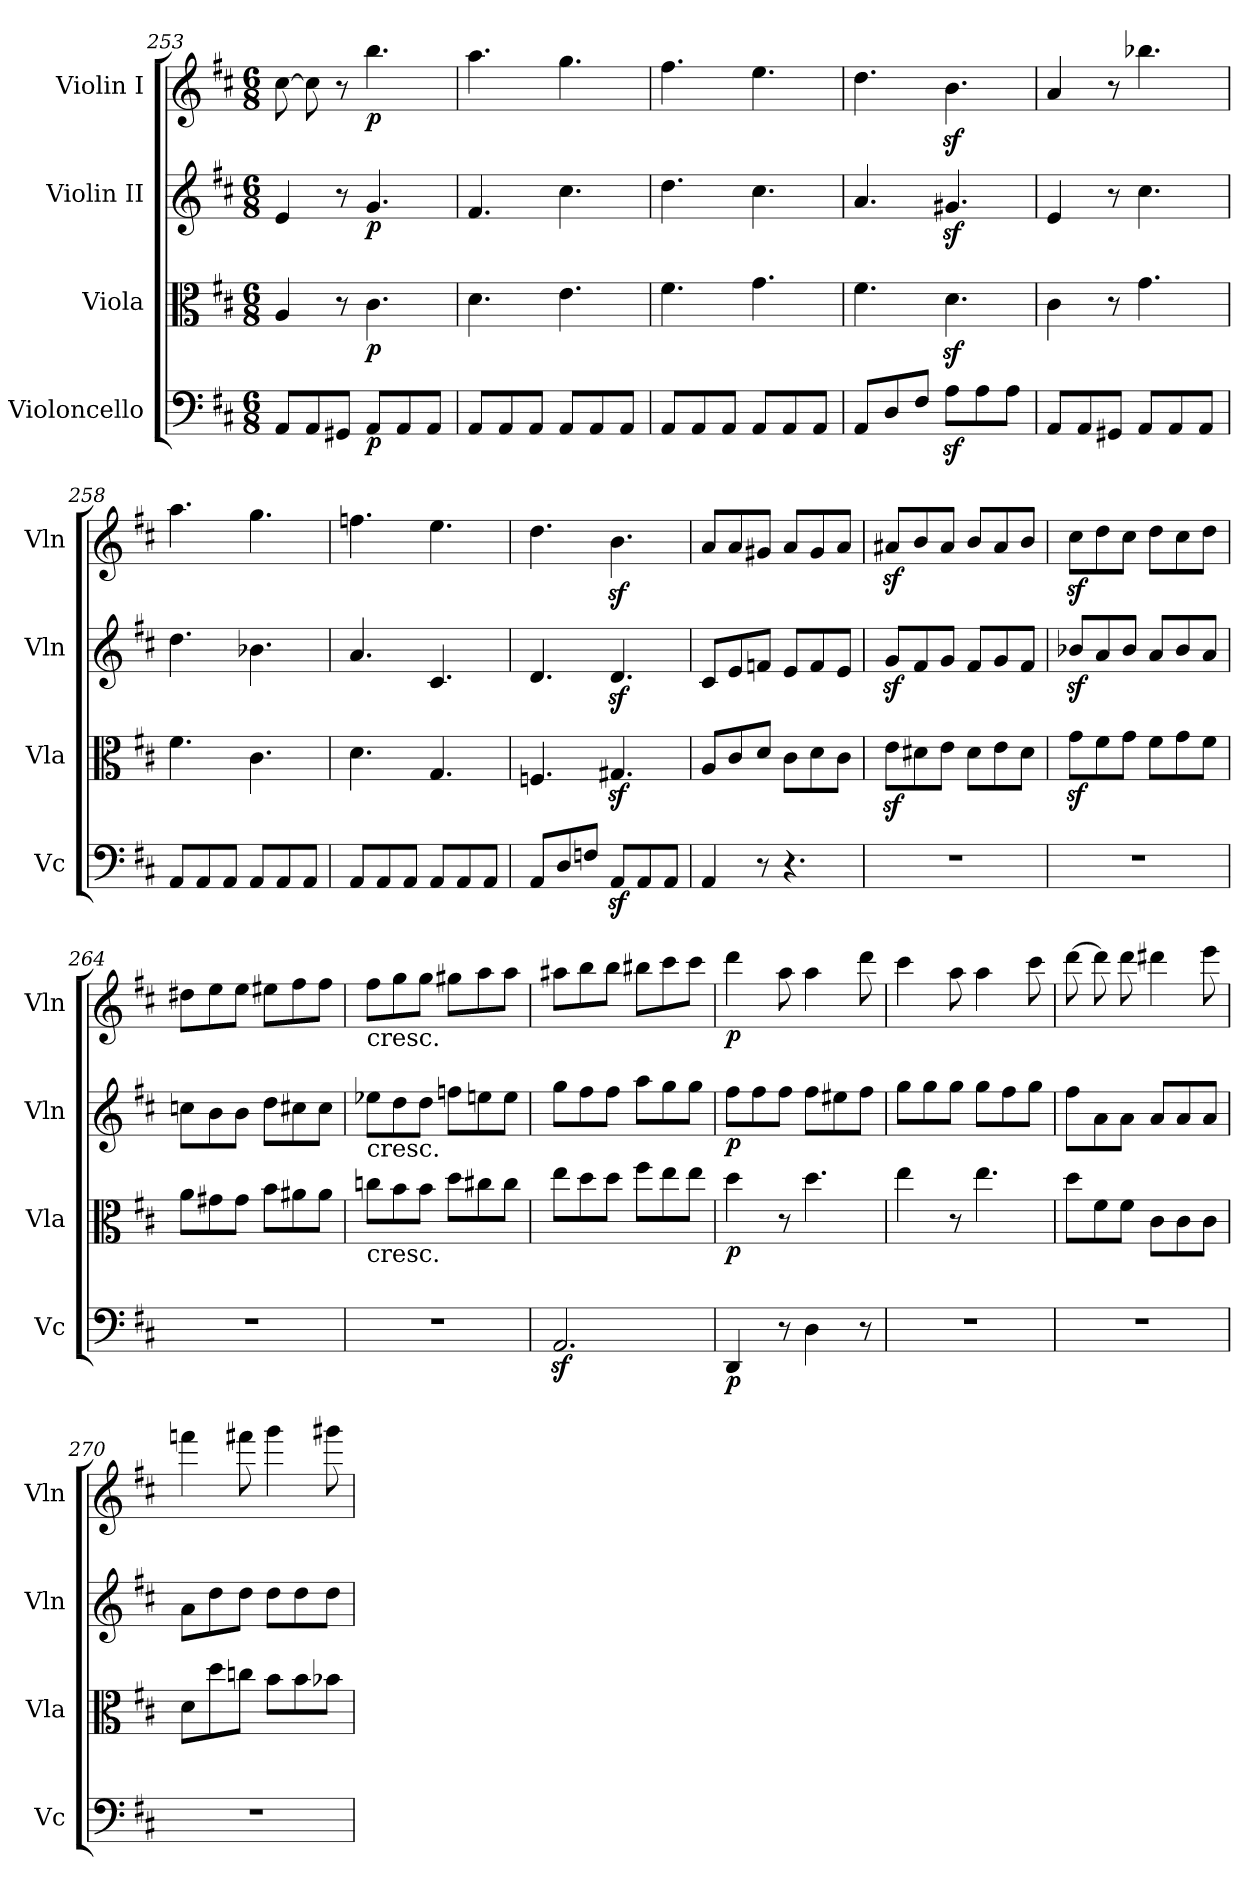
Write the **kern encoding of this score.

**kern	**dynam	**kern	**dynam	**kern	**dynam	**kern	**dynam
*part4	*part4	*part3	*part3	*part2	*part2	*part1	*part1
*staff4	*staff4	*staff3	*staff3	*staff2	*staff2	*staff1	*staff1
*I"Violoncello	*	*I"Viola	*	*I"Violin II	*	*I"Violin I	*
*I'Vc	*	*I'Vla	*	*I'Vln	*	*I'Vln	*
*clefF4	*	*clefC3	*	*clefG2	*	*clefG2	*
*k[f#c#]	*	*k[f#c#]	*	*k[f#c#]	*	*k[f#c#]	*
*M6/8	*	*M6/8	*	*M6/8	*	*M6/8	*
=253	=253	=253	=253	=253	=253	=253	=253
8AA/L	.	4A/	.	4e/	.	[8cc#\	.
8AA/	.	.	.	.	.	8cc#\]	.
8GG#X/J	.	8r	.	8r	.	8r	.
!	!LO:DY:b	!	!LO:DY:b	!	!LO:DY:b	!	!LO:DY:b
8AA/L	p	4.c#\	p	4.g/	p	4.bb\	p
8AA/	.	.	.	.	.	.	.
8AA/J	.	.	.	.	.	.	.
=254	=254	=254	=254	=254	=254	=254	=254
8AA/L	.	4.d\	.	4.f#/	.	4.aa\	.
8AA/	.	.	.	.	.	.	.
8AA/J	.	.	.	.	.	.	.
8AA/L	.	4.e\	.	4.cc#\	.	4.gg\	.
8AA/	.	.	.	.	.	.	.
8AA/J	.	.	.	.	.	.	.
=255	=255	=255	=255	=255	=255	=255	=255
8AA/L	.	4.f#\	.	4.dd\	.	4.ff#\	.
8AA/	.	.	.	.	.	.	.
8AA/J	.	.	.	.	.	.	.
8AA/L	.	4.g\	.	4.cc#\	.	4.ee\	.
8AA/	.	.	.	.	.	.	.
8AA/J	.	.	.	.	.	.	.
=256	=256	=256	=256	=256	=256	=256	=256
8AA/L	.	4.f#\	.	4.a/	.	4.dd\	.
8D/	.	.	.	.	.	.	.
8F#/J	.	.	.	.	.	.	.
8Az<\L	.	4.dz<\	.	4.g#Xz</	.	4.bz<\	.
8A\	.	.	.	.	.	.	.
8A\J	.	.	.	.	.	.	.
=257	=257	=257	=257	=257	=257	=257	=257
8AA/L	.	4c#\	.	4e/	.	4a/	.
8AA/	.	.	.	.	.	.	.
8GG#X/J	.	8r	.	8r	.	8r	.
8AA/L	.	4.g\	.	4.cc#\	.	4.bb-X\	.
8AA/	.	.	.	.	.	.	.
8AA/J	.	.	.	.	.	.	.
=258	=258	=258	=258	=258	=258	=258	=258
8AA/L	.	4.f#\	.	4.dd\	.	4.aa\	.
8AA/	.	.	.	.	.	.	.
8AA/J	.	.	.	.	.	.	.
8AA/L	.	4.c#\	.	4.b-X\	.	4.gg\	.
8AA/	.	.	.	.	.	.	.
8AA/J	.	.	.	.	.	.	.
=259	=259	=259	=259	=259	=259	=259	=259
8AA/L	.	4.d\	.	4.a/	.	4.ffn\	.
8AA/	.	.	.	.	.	.	.
8AA/J	.	.	.	.	.	.	.
8AA/L	.	4.G/	.	4.c#/	.	4.ee\	.
8AA/	.	.	.	.	.	.	.
8AA/J	.	.	.	.	.	.	.
=260	=260	=260	=260	=260	=260	=260	=260
8AA/L	.	4.Fn/	.	4.d/	.	4.dd\	.
8D/	.	.	.	.	.	.	.
8Fn/J	.	.	.	.	.	.	.
8AAz</L	.	4.G#Xz</	.	4.dz</	.	4.bz<\	.
8AA/	.	.	.	.	.	.	.
8AA/J	.	.	.	.	.	.	.
=261	=261	=261	=261	=261	=261	=261	=261
4AA/	.	8A/L	.	8c#/L	.	8a/L	.
.	.	8c#/	.	8e/	.	8a/	.
8r	.	8d/J	.	8fn/J	.	8g#X/J	.
4.r	.	8c#\L	.	8e/L	.	8a/L	.
.	.	8d\	.	8f/	.	8g#/	.
.	.	8c#\J	.	8e/J	.	8a/J	.
=262	=262	=262	=262	=262	=262	=262	=262
2.r	.	8ez<\L	.	8gz</L	.	8a#Xz</L	.
.	.	8d#X\	.	8f#/	.	8b/	.
.	.	8e\J	.	8g/J	.	8a#/J	.
.	.	8d#\L	.	8f#/L	.	8b/L	.
.	.	8e\	.	8g/	.	8a#/	.
.	.	8d#\J	.	8f#/J	.	8b/J	.
=263	=263	=263	=263	=263	=263	=263	=263
2.r	.	8gz<\L	.	8b-Xz</L	.	8cc#z<\L	.
.	.	8f#\	.	8a/	.	8dd\	.
.	.	8g\J	.	8b-/J	.	8cc#\J	.
.	.	8f#\L	.	8a/L	.	8dd\L	.
.	.	8g\	.	8b-/	.	8cc#\	.
.	.	8f#\J	.	8a/J	.	8dd\J	.
=264	=264	=264	=264	=264	=264	=264	=264
2.r	.	8a\L	.	8ccn\L	.	8dd#X\L	.
.	.	8g#X\	.	8b\	.	8ee\	.
.	.	8g#\J	.	8b\J	.	8ee\J	.
.	.	8b\L	.	8dd\L	.	8ee#X\L	.
.	.	8a#X\	.	8cc#X\	.	8ff#\	.
.	.	8a#\J	.	8cc#\J	.	8ff#\J	.
=265	=265	=265	=265	=265	=265	=265	=265
!	!	!	!	!	!	!LO:TX:b:t=cresc.	!
!	!	!	!	!LO:TX:b:t=cresc.	!	!	!
!	!	!LO:TX:b:t=cresc.	!	!	!	!	!
2.r	.	8ccn\L	.	8ee-X\L	.	8ff#\L	.
.	.	8b\	.	8dd\	.	8gg\	.
.	.	8b\J	.	8dd\J	.	8gg\J	.
.	.	8dd\L	.	8ffn\L	.	8gg#X\L	.
.	.	8cc#X\	.	8een\	.	8aa\	.
.	.	8cc#\J	.	8ee\J	.	8aa\J	.
=266	=266	=266	=266	=266	=266	=266	=266
2.AAz</	.	8ee\L	.	8gg\L	.	8aa#X\L	.
.	.	8dd\	.	8ff#\	.	8bb\	.
.	.	8dd\J	.	8ff#\J	.	8bb\J	.
.	.	8ff#\L	.	8aa\L	.	8bb#X\L	.
.	.	8ee\	.	8gg\	.	8ccc#\	.
.	.	8ee\J	.	8gg\J	.	8ccc#\J	.
=267	=267	=267	=267	=267	=267	=267	=267
!	!LO:DY:b	!	!LO:DY:b	!	!LO:DY:b	!	!LO:DY:b
4DD/	p	4dd\	p	8ff#\L	p	4ddd\	p
.	.	.	.	8ff#\	.	.	.
8r	.	8r	.	8ff#\J	.	8aa\	.
4D\	.	4.dd\	.	8ff#\L	.	4aa\	.
.	.	.	.	8ee#X\	.	.	.
8r	.	.	.	8ff#\J	.	8ddd\	.
=268	=268	=268	=268	=268	=268	=268	=268
2.r	.	4ee\	.	8gg\L	.	4ccc#\	.
.	.	.	.	8gg\	.	.	.
.	.	8r	.	8gg\J	.	8aa\	.
.	.	4.ee\	.	8gg\L	.	4aa\	.
.	.	.	.	8ff#\	.	.	.
.	.	.	.	8gg\J	.	8ccc#\	.
=269	=269	=269	=269	=269	=269	=269	=269
2.r	.	8dd\L	.	8ff#\L	.	[8ddd\	.
.	.	8f#\	.	8a\	.	8ddd\]	.
.	.	8f#\J	.	8a\J	.	8ddd\	.
.	.	8c#\L	.	8a/L	.	4ddd#X\	.
.	.	8c#\	.	8a/	.	.	.
.	.	8c#\J	.	8a/J	.	8eee\	.
=270	=270	=270	=270	=270	=270	=270	=270
2.r	.	8d\L	.	8a\L	.	4fffn\	.
.	.	8dd\	.	8dd\	.	.	.
.	.	8ccn\J	.	8dd\J	.	8fff#X\	.
.	.	8b\L	.	8dd\L	.	4ggg\	.
.	.	8b\	.	8dd\	.	.	.
.	.	8b-X\J	.	8dd\J	.	8ggg#X\	.
=	=	=	=	=	=	=	=
*-	*-	*-	*-	*-	*-	*-	*-
